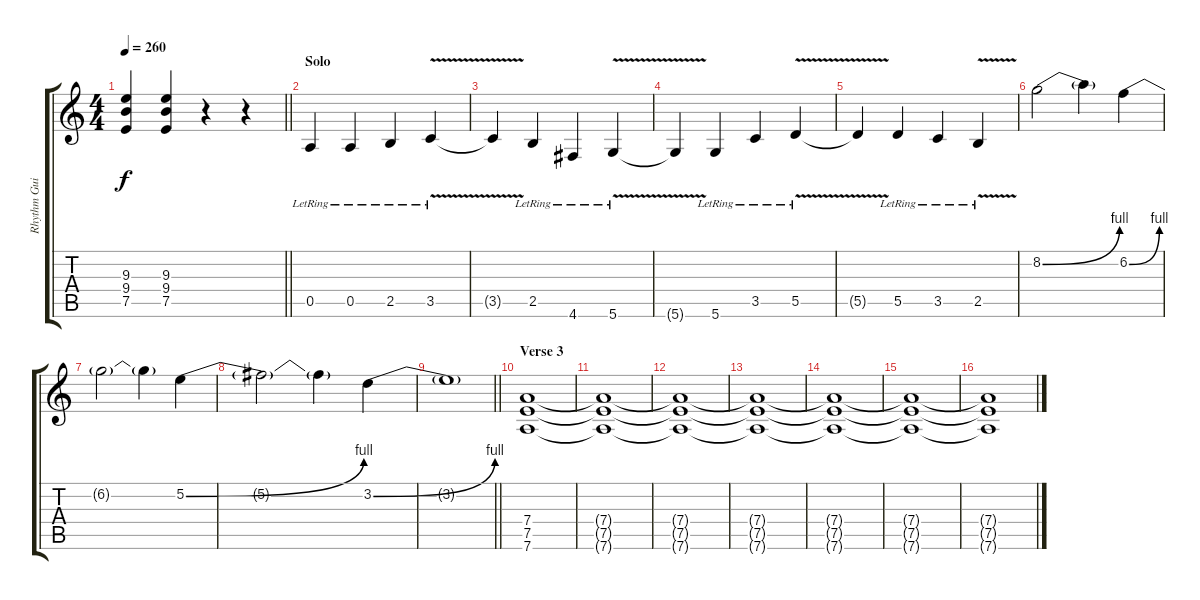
\track ("Rhythm Guitar" "Rhythm Gui") {instrument overdrivenguitar}
\staff {score tabs}
\tuning (E4 B3 G3 D3 A2 D2) {hide}
\ts (4 4)
\tempo 260
\clef g2
\barLineRight lightlight
\ks c
(9.3 9.4 7.5).4{dy f} (9.3 9.4 7.5).4 r.4 r.4 |
\section ("" "Solo")
0.5{lr}.4 0.5{lr}.4 2.5{lr}.4 3.5{v lr}.4 |
3.5{t}.4 2.5{lr}.4 4.6{lr}.4 5.6{v lr}.4 |
5.6{t}.4 5.6{lr}.4 3.5{lr}.4 5.5{v lr}.4 |
5.5{t}.4 5.5{lr}.4 3.5{lr}.4 2.5{v lr}.4 |
8.2{be (bend 0 0 60 4)}.2 8.2{t}.4 6.2{be (bend 0 0 60 4)}.4 |
6.2{t}.2 6.2{t}.4 5.2{be (bend 0 0 60 4)}.4 |
5.2{t}.2 5.2{t}.4 3.2{be (bend 0 0 60 4)}.4 |
\barLineRight lightlight
3.2{t}.1 |
\section ("" "Verse 3")
(7.4 7.5 7.6).1 |
(7.4{t} 7.5{t} 7.6{t}).1 |
(7.4{t} 7.5{t} 7.6{t}).1 |
(7.4{t} 7.5{t} 7.6{t}).1 |
(7.4{t} 7.5{t} 7.6{t}).1 |
(7.4{t} 7.5{t} 7.6{t}).1 |
(7.4{t} 7.5{t} 7.6{t}).1
